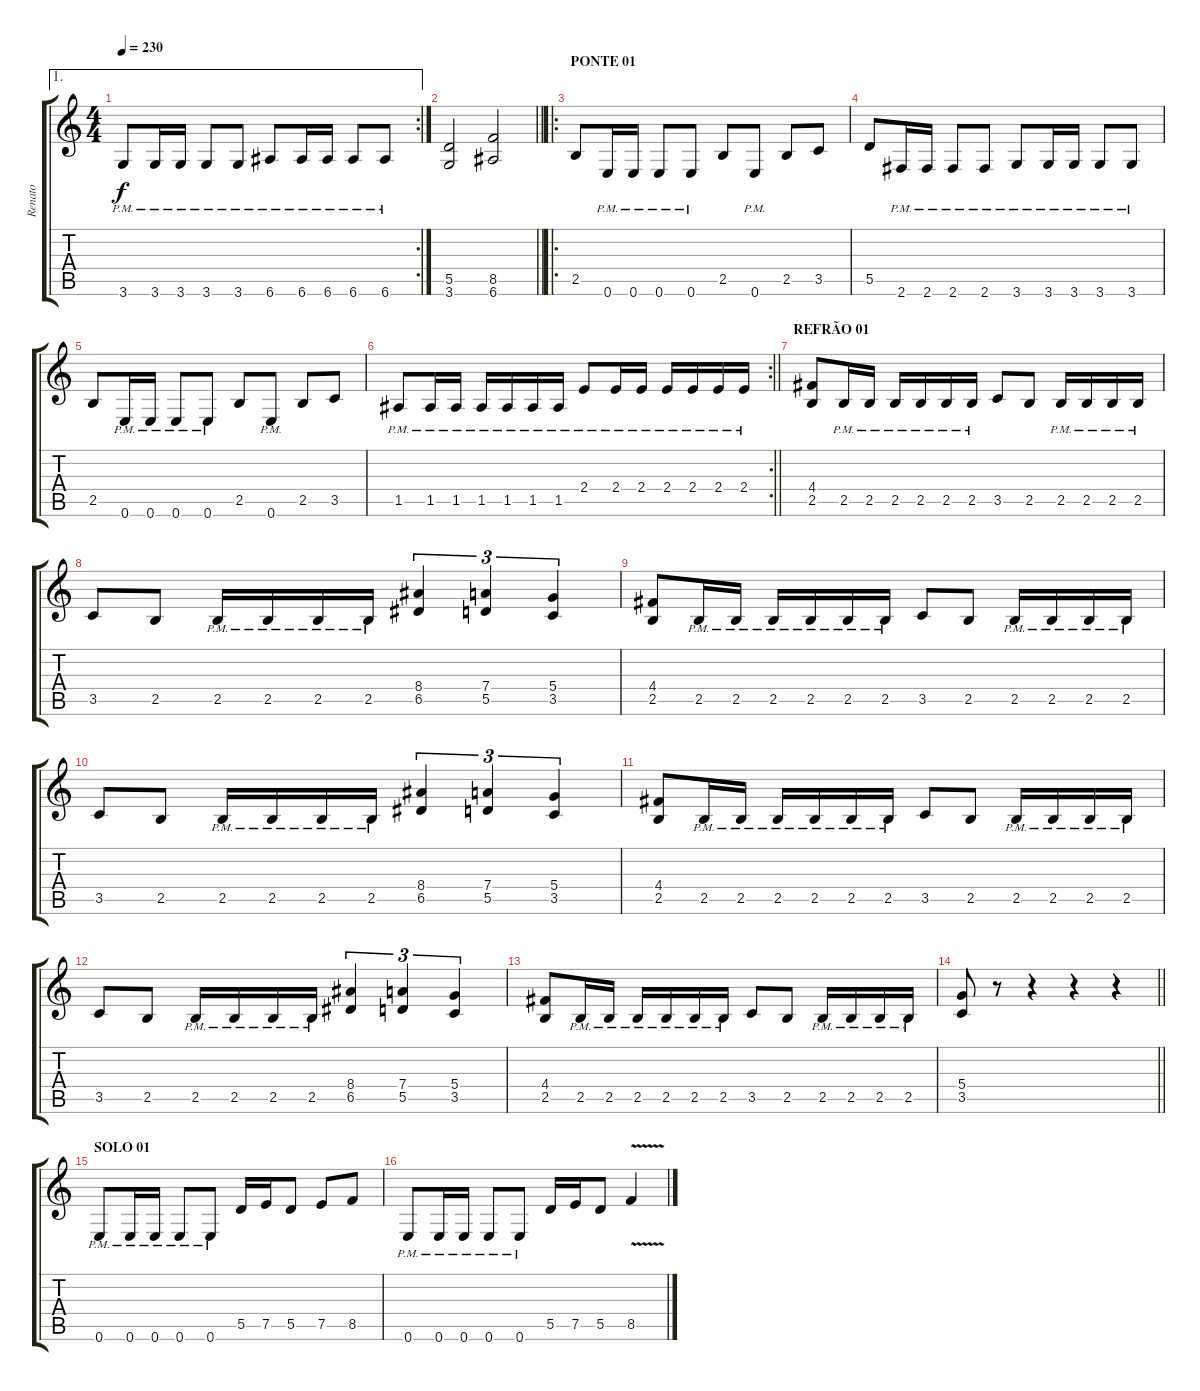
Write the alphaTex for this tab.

\track ("Renato" "Renato") {instrument distortionguitar}
\staff {score tabs}
\tuning (E4 B3 G3 D3 A2 E2) {hide}
\ae 1
\rc 2
\ts (4 4)
\tempo 230
\clef g2
\ks c
3.6{pm}.8{dy f} 3.6{pm}.16 3.6{pm}.16 3.6{pm}.8 3.6{pm}.8 6.6{pm}.8 6.6{pm}.16 6.6{pm}.16 6.6{pm}.8 6.6{pm}.8 |
\barLineRight lightlight
(5.5 3.6).2 (8.5 6.6).2 |
\ro
\section ("" "PONTE 01")
2.5.8 0.6{pm}.16 0.6{pm}.16 0.6{pm}.8 0.6{pm}.8 2.5.8 0.6{pm}.8 2.5.8 3.5.8 |
5.5.8 2.6{pm}.16 2.6{pm}.16 2.6{pm}.8 2.6{pm}.8 3.6{pm}.8 3.6{pm}.16 3.6{pm}.16 3.6{pm}.8 3.6{pm}.8 |
2.5.8 0.6{pm}.16 0.6{pm}.16 0.6{pm}.8 0.6{pm}.8 2.5.8 0.6{pm}.8 2.5.8 3.5.8 |
\rc 2
\barLineRight lightlight
1.5{pm}.8 1.5{pm}.16 1.5{pm}.16 1.5{pm}.16 1.5{pm}.16 1.5{pm}.16 1.5{pm}.16 2.4{pm}.8 2.4{pm}.16 2.4{pm}.16 2.4{pm}.16 2.4{pm}.16 2.4{pm}.16 2.4{pm}.16 |
\section ("" "REFRÃO 01")
(4.4 2.5).8 2.5{pm}.16 2.5{pm}.16 2.5{pm}.16 2.5{pm}.16 2.5{pm}.16 2.5{pm}.16 3.5.8 2.5.8 2.5{pm}.16 2.5{pm}.16 2.5{pm}.16 2.5{pm}.16 |
3.5.8 2.5.8 2.5{pm}.16 2.5{pm}.16 2.5{pm}.16 2.5{pm}.16 (8.4 6.5).4{tu (3 2)} (7.4 5.5).4{tu (3 2)} (5.4 3.5).4{tu (3 2)} |
(4.4 2.5).8 2.5{pm}.16 2.5{pm}.16 2.5{pm}.16 2.5{pm}.16 2.5{pm}.16 2.5{pm}.16 3.5.8 2.5.8 2.5{pm}.16 2.5{pm}.16 2.5{pm}.16 2.5{pm}.16 |
3.5.8 2.5.8 2.5{pm}.16 2.5{pm}.16 2.5{pm}.16 2.5{pm}.16 (8.4 6.5).4{tu (3 2)} (7.4 5.5).4{tu (3 2)} (5.4 3.5).4{tu (3 2)} |
(4.4 2.5).8 2.5{pm}.16 2.5{pm}.16 2.5{pm}.16 2.5{pm}.16 2.5{pm}.16 2.5{pm}.16 3.5.8 2.5.8 2.5{pm}.16 2.5{pm}.16 2.5{pm}.16 2.5{pm}.16 |
3.5.8 2.5.8 2.5{pm}.16 2.5{pm}.16 2.5{pm}.16 2.5{pm}.16 (8.4 6.5).4{tu (3 2)} (7.4 5.5).4{tu (3 2)} (5.4 3.5).4{tu (3 2)} |
(4.4 2.5).8 2.5{pm}.16 2.5{pm}.16 2.5{pm}.16 2.5{pm}.16 2.5{pm}.16 2.5{pm}.16 3.5.8 2.5.8 2.5{pm}.16 2.5{pm}.16 2.5{pm}.16 2.5{pm}.16 |
\barLineRight lightlight
(5.4 3.5).8 r.8 r.4 r.4 r.4 |
\section ("" "SOLO 01")
0.6{pm}.8 0.6{pm}.16 0.6{pm}.16 0.6{pm}.8 0.6{pm}.8 5.5.16 7.5.16 5.5.8 7.5.8 8.5.8 |
0.6{pm}.8 0.6{pm}.16 0.6{pm}.16 0.6{pm}.8 0.6{pm}.8 5.5.16 7.5.16 5.5.8 8.5{v}.4
